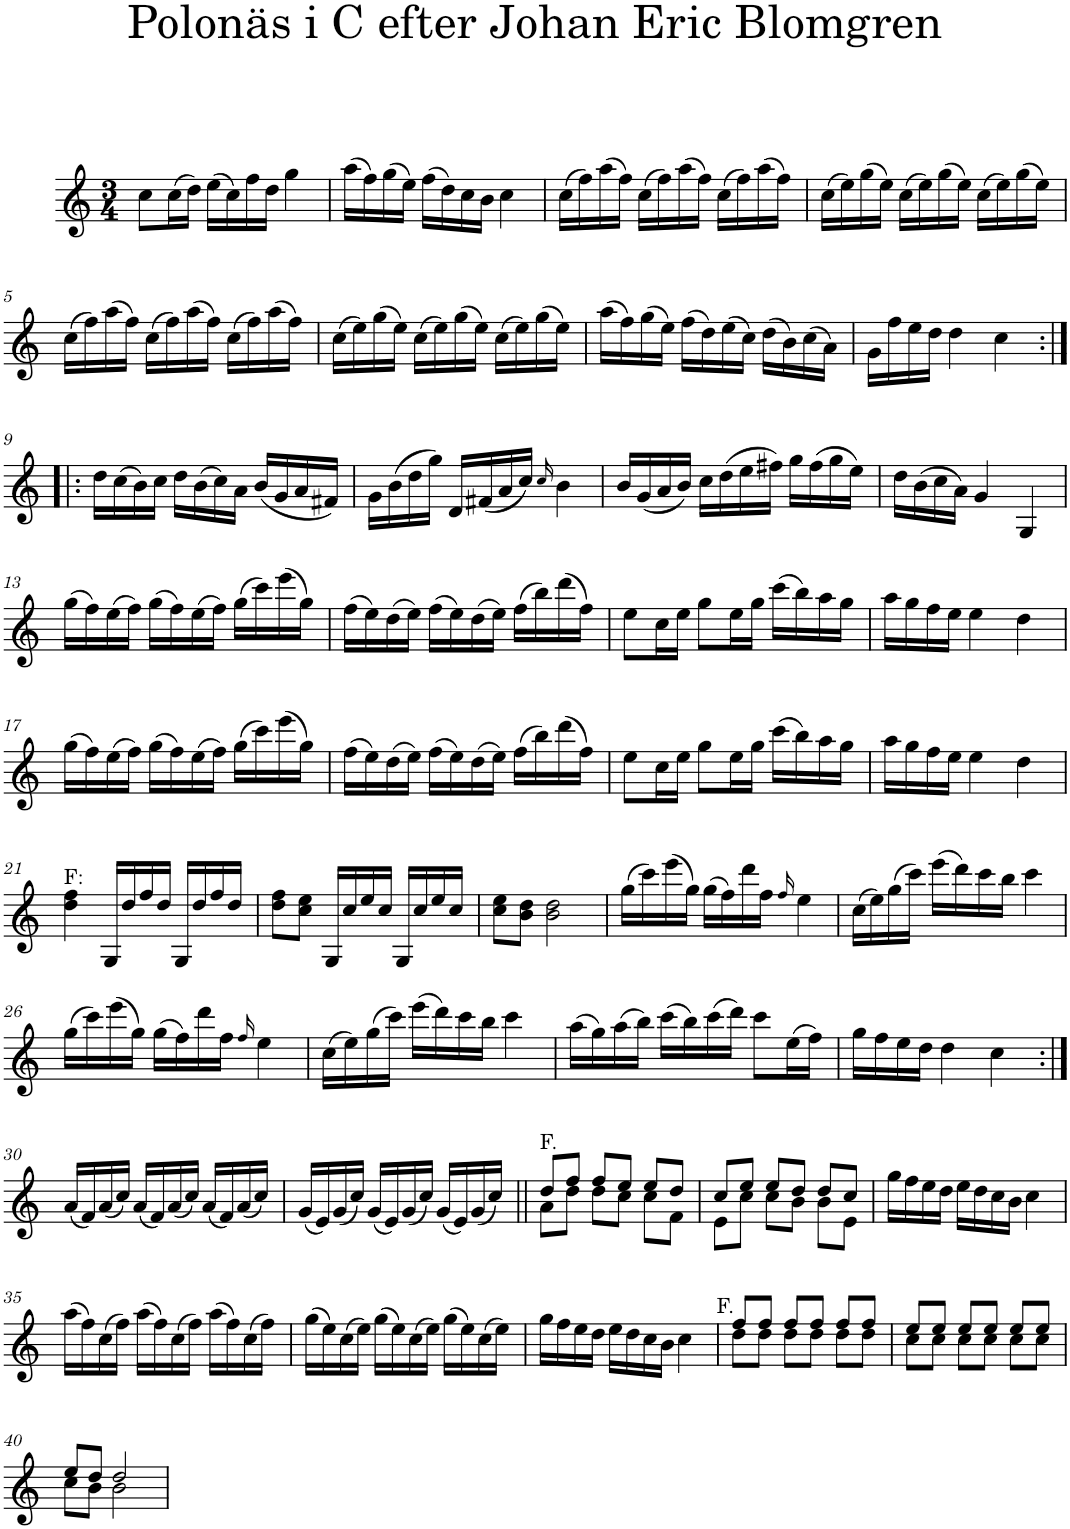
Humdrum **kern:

**kern
*part1
*staff1
*I"Piano
*I'Pno
*clefG2
*k[]
*M3/4
=1
8cc\L
(16cc\L
16dd\JJ)
(16ee\LL
16cc\)
16ff\
16dd\JJ
4gg\
=2
(16aa\LL
16ff\)
(16gg\
16ee\JJ)
(16ff\LL
16dd\)
16cc\
16b\JJ
4cc\
=3
(16cc\LL
16ff\)
(16aa\
16ff\JJ)
(16cc\LL
16ff\)
(16aa\
16ff\JJ)
(16cc\LL
16ff\)
(16aa\
16ff\JJ)
=4
(16cc\LL
16ee\)
(16gg\
16ee\JJ)
(16cc\LL
16ee\)
(16gg\
16ee\JJ)
(16cc\LL
16ee\)
(16gg\
16ee\JJ)
!!LO:LB:g=z
=5
(16cc\LL
16ff\)
(16aa\
16ff\JJ)
(16cc\LL
16ff\)
(16aa\
16ff\JJ)
(16cc\LL
16ff\)
(16aa\
16ff\JJ)
=6
(16cc\LL
16ee\)
(16gg\
16ee\JJ)
(16cc\LL
16ee\)
(16gg\
16ee\JJ)
(16cc\LL
16ee\)
(16gg\
16ee\JJ)
=7
(16aa\LL
16ff\)
(16gg\
16ee\JJ)
(16ff\LL
16dd\)
(16ee\
16cc\JJ)
(16dd\LL
16b\)
(16cc\
16a\JJ)
=8
16g\LL
16ff\
16ee\
16dd\JJ
4dd\
4cc\
!!LO:LB:g=z
=9:|!|:
16dd\LL
(16cc\
16b\)
16cc\JJ
16dd\LL
(16b\
16cc\)
16a\JJ
(16b/LL
16g/
16a/
16f#X/JJ)
=10
16g\LL
(16b\
16dd\
16gg\JJ)
16d/LL
(16f#X/
16a/
16cc/JJ)
16qcc/
4b\
=11
16b/LL
(16g/
16a/
16b/JJ)
16cc\LL
(16dd\
16ee\
16ff#X\JJ)
16gg\LL
(16ff#\
16gg\
16ee\JJ)
=12
16dd\LL
(16b\
16cc\
16a\JJ)
4g/
4G/
!!LO:LB:g=z
=13
(16gg\LL
16ff\)
(16ee\
16ff\JJ)
(16gg\LL
16ff\)
(16ee\
16ff\JJ)
(16gg\LL
16ccc\)
(16eee\
16gg\JJ)
=14
(16ff\LL
16ee\)
(16dd\
16ee\JJ)
(16ff\LL
16ee\)
(16dd\
16ee\JJ)
(16ff\LL
16bb\)
(16ddd\
16ff\JJ)
=15
8ee\L
16cc\L
16ee\JJ
8gg\L
16ee\L
16gg\JJ
(16ccc\LL
16bb\)
16aa\
16gg\JJ
=16
16aa\LL
16gg\
16ff\
16ee\JJ
4ee\
4dd\
!!LO:LB:g=z
=17
(16gg\LL
16ff\)
(16ee\
16ff\JJ)
(16gg\LL
16ff\)
(16ee\
16ff\JJ)
(16gg\LL
16ccc\)
(16eee\
16gg\JJ)
=18
(16ff\LL
16ee\)
(16dd\
16ee\JJ)
(16ff\LL
16ee\)
(16dd\
16ee\JJ)
(16ff\LL
16bb\)
(16ddd\
16ff\JJ)
=19
8ee\L
16cc\L
16ee\JJ
8gg\L
16ee\L
16gg\JJ
(16ccc\LL
16bb\)
16aa\
16gg\JJ
=20
16aa\LL
16gg\
16ff\
16ee\JJ
4ee\
4dd\
!!LO:LB:g=z
=21
!LO:TX:a:t=F&colon;
4dd\ 4ff\
16G/LL
16dd/
16ff/
16dd/JJ
16G/LL
16dd/
16ff/
16dd/JJ
=22
8dd\ 8ff\L
8cc\ 8ee\J
16G/LL
16cc/
16ee/
16cc/JJ
16G/LL
16cc/
16ee/
16cc/JJ
=23
8cc\ 8ee\L
8b\ 8dd\J
2b\ 2dd\
=24
(16gg\LL
16ccc\)
(16eee\
16gg\JJ)
(16gg\LL
16ff\)
16ddd\
16ff\JJ
16qff/
4ee\
=25
(16cc\LL
16ee\)
(16gg\
16ccc\JJ)
(16eee\LL
16ddd\)
16ccc\
16bb\JJ
4ccc\
!!LO:LB:g=z
=26
(16gg\LL
16ccc\)
(16eee\
16gg\JJ)
(16gg\LL
16ff\)
16ddd\
16ff\JJ
16qff/
4ee\
=27
(16cc\LL
16ee\)
(16gg\
16ccc\JJ)
(16eee\LL
16ddd\)
16ccc\
16bb\JJ
4ccc\
=28
(16aa\LL
16gg\)
(16aa\
16bb\JJ)
(16ccc\LL
16bb\)
(16ccc\
16ddd\JJ)
8ccc\L
(16ee\L
16ff\JJ)
=29
16gg\LL
16ff\
16ee\
16dd\JJ
4dd\
4cc\
!!LO:LB:g=z
=30:|!
(16a/LL
16f/)
(16a/
16cc/JJ)
(16a/LL
16f/)
(16a/
16cc/JJ)
(16a/LL
16f/)
(16a/
16cc/JJ)
=31
(16g/LL
16e/)
(16g/
16cc/JJ)
(16g/LL
16e/)
(16g/
16cc/JJ)
(16g/LL
16e/)
(16g/
16cc/JJ)
=32||
*^
!LO:TX:a:t=F.	!
8dd/L	8a\L
8ff/J	8dd\J
8ff/L	8dd\L
8ee/J	8cc\J
8ee/L	8cc\L
8dd/J	8f\J
=33	=33
8cc/L	8e\L
8ee/J	8cc\J
8ee/L	8cc\L
8dd/J	8b\J
8dd/L	8b\L
8cc/J	8e\J
*v	*v
=34
16gg\LL
16ff\
16ee\
16dd\JJ
16ee\LL
16dd\
16cc\
16b\JJ
4cc\
!!LO:LB:g=z
=35
(16aa\LL
16ff\)
(16cc\
16ff\JJ)
(16aa\LL
16ff\)
(16cc\
16ff\JJ)
(16aa\LL
16ff\)
(16cc\
16ff\JJ)
=36
(16gg\LL
16ee\)
(16cc\
16ee\JJ)
(16gg\LL
16ee\)
(16cc\
16ee\JJ)
(16gg\LL
16ee\)
(16cc\
16ee\JJ)
=37
16gg\LL
16ff\
16ee\
16dd\JJ
16ee\LL
16dd\
16cc\
16b\JJ
4cc\
!LO:TX:a:t=F.
=38
*^
8ff/L	8dd\L
8ff/J	8dd\J
8ff/L	8dd\L
8ff/J	8dd\J
8ff/L	8dd\L
8ff/J	8dd\J
=39	=39
8ee/L	8cc\L
8ee/J	8cc\J
8ee/L	8cc\L
8ee/J	8cc\J
8ee/L	8cc\L
8ee/J	8cc\J
!!LO:LB:g=z	!!
=40	=40
8ee/L	8cc\L
8dd/J	8b\J
2dd/	2b\
*v	*v
=
*-
